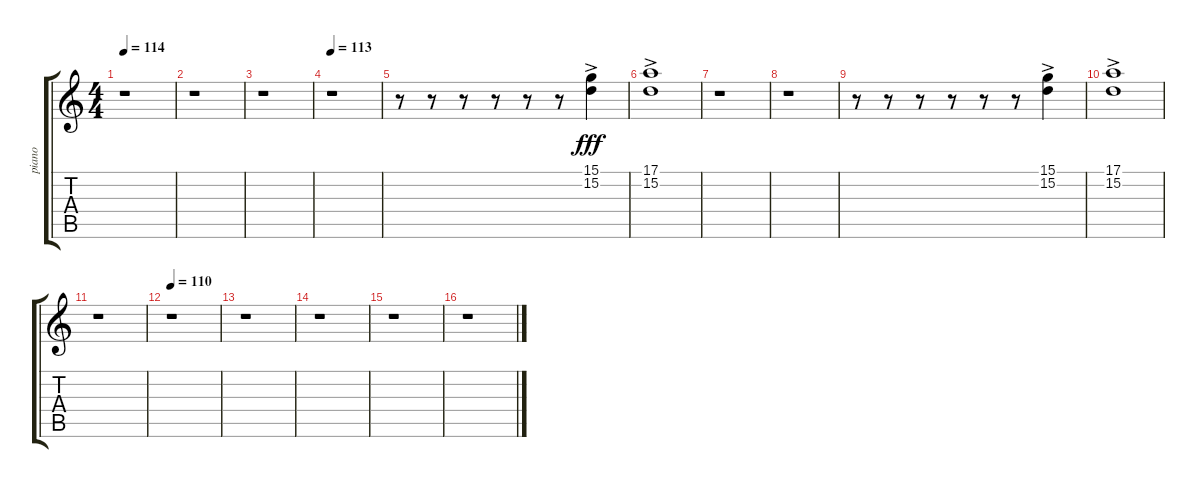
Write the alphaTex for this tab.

\track ("piano" "piano") {instrument electricgrandpiano}
\staff {score tabs}
\tuning (E4 B3 G3 D3 A2 E2) {hide}
\ts (4 4)
\tempo 114
\clef g2
\ks c
r.1{dy fff} |
r.1 |
r.1 |
\tempo 113
r.1 |
r.8 r.8 r.8 r.8 r.8 r.8 (15.1 15.2{ac}).4 |
(17.1 15.2{ac}).1 |
r.1 |
r.1 |
r.8 r.8 r.8 r.8 r.8 r.8 (15.1 15.2{ac}).4 |
(17.1 15.2{ac}).1 |
r.1 |
\tempo 110
r.1 |
r.1 |
r.1 |
r.1 |
r.1
